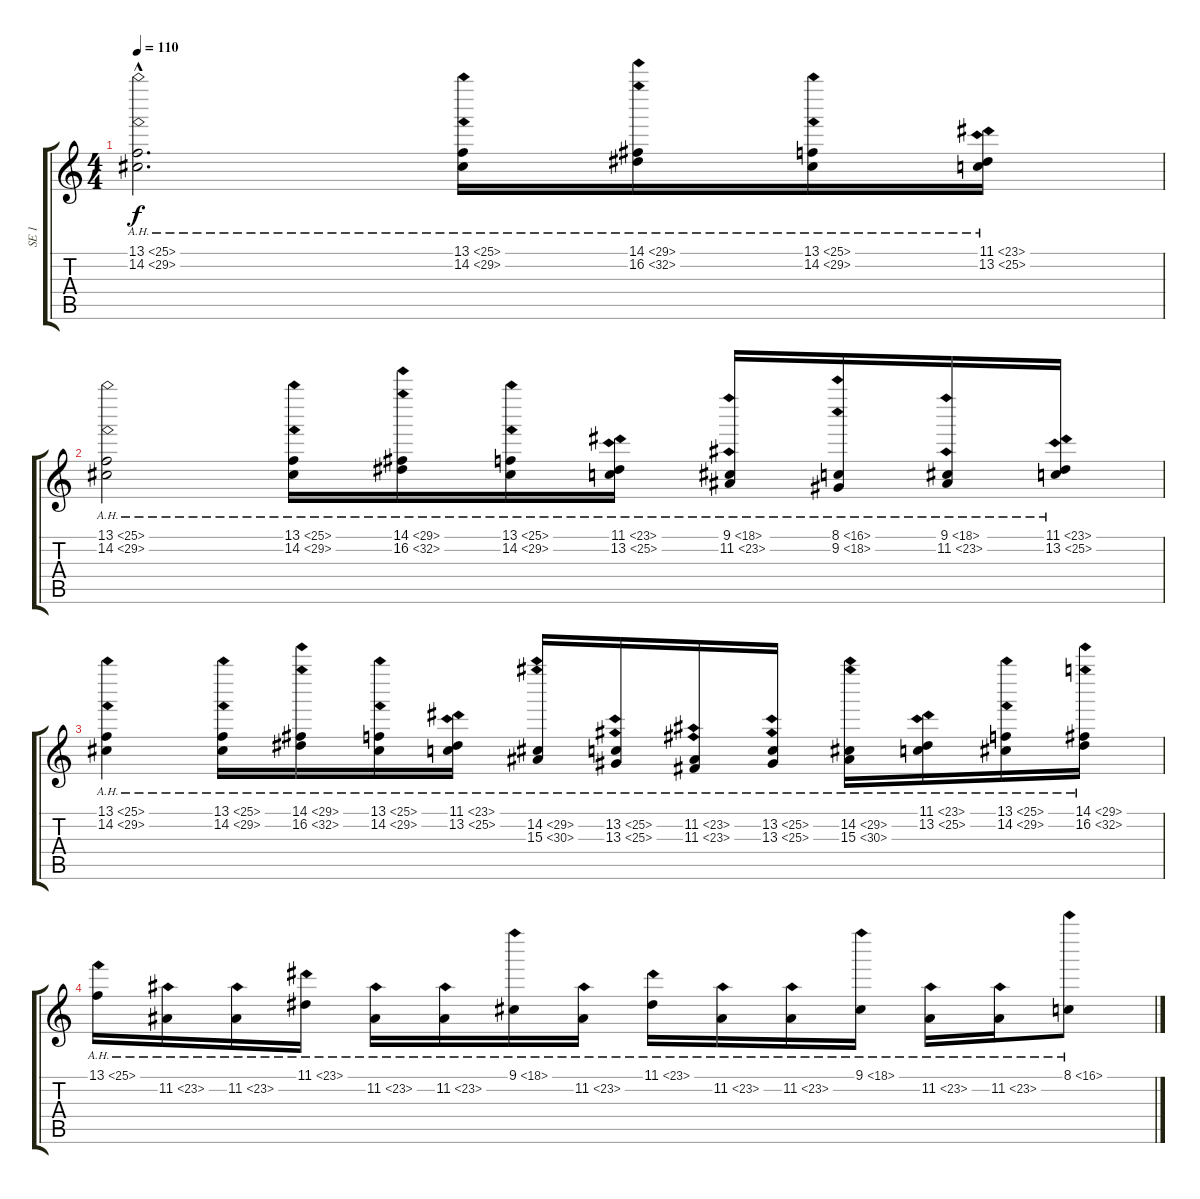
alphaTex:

\track ("SE 1" "SE 1") {instrument stringensemble1}
\staff {score tabs}
\tuning (E4 B3 G3 D3 A2 E2) {hide}
\ts (4 4)
\tempo 110
\clef g2
\ks c
(13.1{ah 12 hac} 14.2{ah 15 hac}).2{d dy f} (13.1{ah 12} 14.2{ah 15}).16 (14.1{ah 15} 16.2{ah 16}).16 (13.1{ah 12} 14.2{ah 15}).16 (11.1{ah 12} 13.2{ah 12}).16 |
(13.1{ah 12} 14.2{ah 15}).2 (13.1{ah 12} 14.2{ah 15}).16 (14.1{ah 15} 16.2{ah 16}).16 (13.1{ah 12} 14.2{ah 15}).16 (11.1{ah 12} 13.2{ah 12}).16 (9.1{ah 9} 11.2{ah 12}).16 (8.1{ah 8} 9.2{ah 9}).16 (9.1{ah 9} 11.2{ah 12}).16 (11.1{ah 12} 13.2{ah 12}).16 |
(13.1{ah 12} 14.2{ah 15}).4 (13.1{ah 12} 14.2{ah 15}).16 (14.1{ah 15} 16.2{ah 16}).16 (13.1{ah 12} 14.2{ah 15}).16 (11.1{ah 12} 13.2{ah 12}).16 (14.2{ah 15} 15.3{ah 15}).16 (13.2{ah 12} 13.3{ah 12}).16 (11.2{ah 12} 11.3{ah 12}).16 (13.2{ah 12} 13.3{ah 12}).16 (14.2{ah 15} 15.3{ah 15}).16 (11.1{ah 12} 13.2{ah 12}).16 (13.1{ah 12} 14.2{ah 15}).16 (14.1{ah 15} 16.2{ah 16}).16 |
13.1{ah 12}.16 11.2{ah 12}.16 11.2{ah 12}.16 11.1{ah 12}.16 11.2{ah 12}.16 11.2{ah 12}.16 9.1{ah 9}.16 11.2{ah 12}.16 11.1{ah 12}.16 11.2{ah 12}.16 11.2{ah 12}.16 9.1{ah 9}.16 11.2{ah 12}.16 11.2{ah 12}.16 8.1{ah 8}.8
